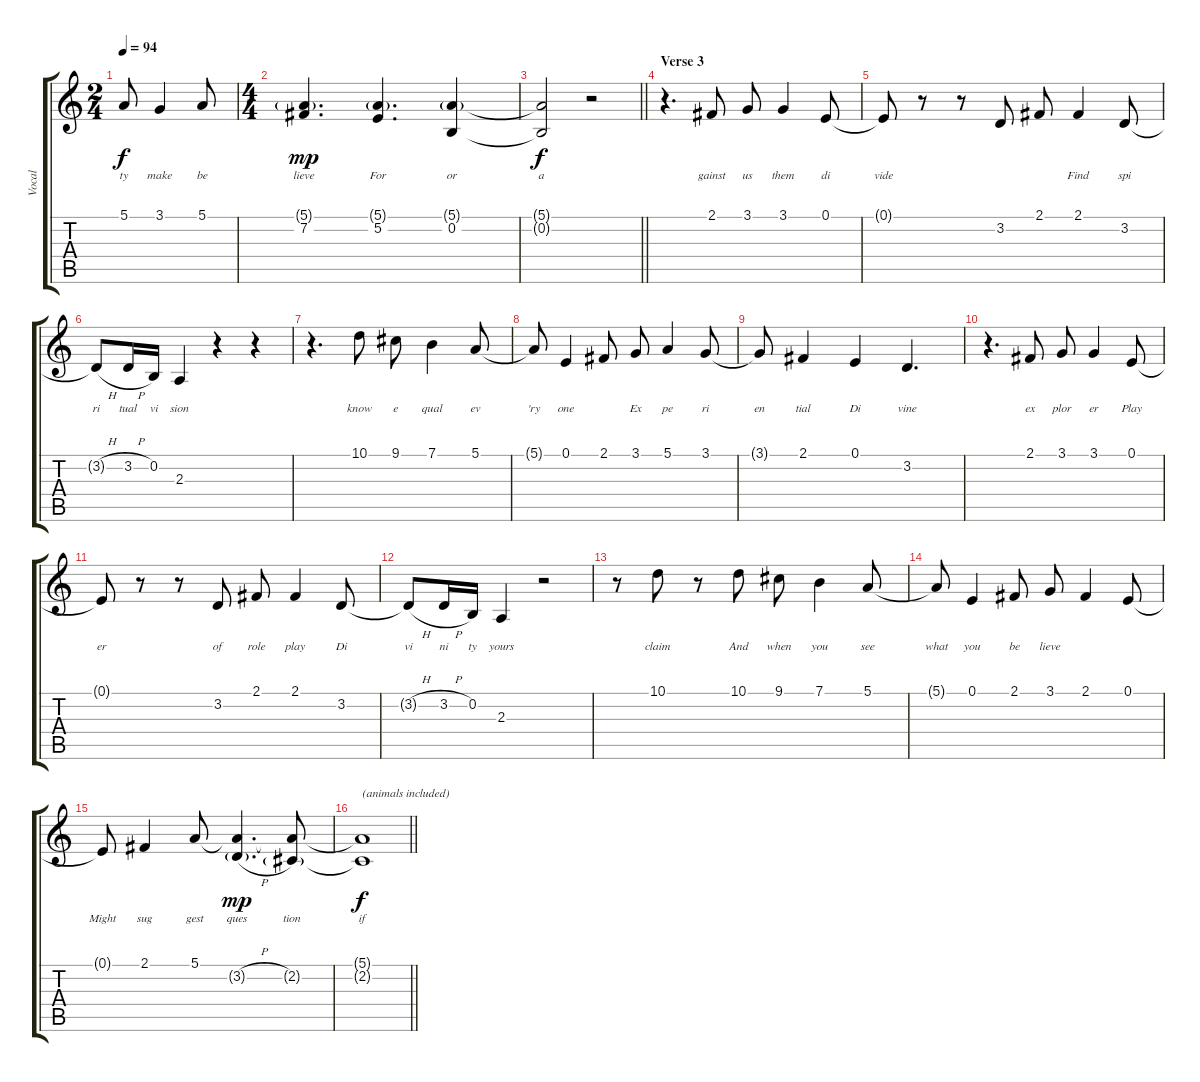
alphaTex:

\track ("Vocal" "Vocal") {instrument acousticgrandpiano}
\staff {score tabs}
\tuning (E4 B3 G3 D3 A2 E2) {hide}
\ts (2 4)
\tempo 94
\clef g2
\ks c
5.1.8{lyrics (0 "ty") lyrics (1 "") lyrics (2 "") lyrics (3 "") lyrics (4 "") dy f} 3.1.4{lyrics (0 "make") lyrics (1 "") lyrics (2 "") lyrics (3 "") lyrics (4 "")} 5.1.8{lyrics (0 "be") lyrics (1 "") lyrics (2 "") lyrics (3 "") lyrics (4 "")} |
\ts (4 4)
(5.1{g} 7.2).4{d lyrics (0 "lieve") lyrics (1 "") lyrics (2 "") lyrics (3 "") lyrics (4 "") dy mp} (5.1{g} 5.2).4{d lyrics (0 "For") lyrics (1 "") lyrics (2 "") lyrics (3 "") lyrics (4 "")} (5.1{g} 0.2).4{lyrics (0 "or") lyrics (1 "") lyrics (2 "") lyrics (3 "") lyrics (4 "")} |
\barLineRight lightlight
(5.1{t} 0.2{t}).2{lyrics (0 "a") lyrics (1 "") lyrics (2 "") lyrics (3 "") lyrics (4 "") dy f} r.2 |
\section ("" "Verse 3")
r.4{d} 2.1.8{lyrics (0 "gainst") lyrics (1 "") lyrics (2 "") lyrics (3 "") lyrics (4 "")} 3.1.8{lyrics (0 "us") lyrics (1 "") lyrics (2 "") lyrics (3 "") lyrics (4 "")} 3.1.4{lyrics (0 "them") lyrics (1 "") lyrics (2 "") lyrics (3 "") lyrics (4 "")} 0.1.8{lyrics (0 "di") lyrics (1 "") lyrics (2 "") lyrics (3 "") lyrics (4 "")} |
0.1{t}.8{lyrics (0 "vide") lyrics (1 "") lyrics (2 "") lyrics (3 "") lyrics (4 "")} r.8 r.8 3.2.8{lyrics (0 "") lyrics (1 "") lyrics (2 "") lyrics (3 "") lyrics (4 "")} 2.1.8{lyrics (0 "") lyrics (1 "") lyrics (2 "") lyrics (3 "") lyrics (4 "")} 2.1.4{lyrics (0 "Find") lyrics (1 "") lyrics (2 "") lyrics (3 "") lyrics (4 "")} 3.2.8{lyrics (0 "spi") lyrics (1 "") lyrics (2 "") lyrics (3 "") lyrics (4 "")} |
3.2{h t}.8{lyrics (0 "ri") lyrics (1 "") lyrics (2 "") lyrics (3 "") lyrics (4 "")} 3.2{h}.16{lyrics (0 "tual") lyrics (1 "") lyrics (2 "") lyrics (3 "") lyrics (4 "")} 0.2.16{lyrics (0 "vi") lyrics (1 "") lyrics (2 "") lyrics (3 "") lyrics (4 "")} 2.3.4{lyrics (0 "sion") lyrics (1 "") lyrics (2 "") lyrics (3 "") lyrics (4 "")} r.4 r.4 |
r.4{d} 10.1.8{lyrics (0 "know") lyrics (1 "") lyrics (2 "") lyrics (3 "") lyrics (4 "")} 9.1.8{lyrics (0 "e") lyrics (1 "") lyrics (2 "") lyrics (3 "") lyrics (4 "")} 7.1.4{lyrics (0 "qual") lyrics (1 "") lyrics (2 "") lyrics (3 "") lyrics (4 "")} 5.1.8{lyrics (0 "ev") lyrics (1 "") lyrics (2 "") lyrics (3 "") lyrics (4 "")} |
5.1{t}.8{lyrics (0 "'ry") lyrics (1 "") lyrics (2 "") lyrics (3 "") lyrics (4 "")} 0.1.4{lyrics (0 "one") lyrics (1 "") lyrics (2 "") lyrics (3 "") lyrics (4 "")} 2.1.8{lyrics (0 "") lyrics (1 "") lyrics (2 "") lyrics (3 "") lyrics (4 "")} 3.1.8{lyrics (0 "Ex") lyrics (1 "") lyrics (2 "") lyrics (3 "") lyrics (4 "")} 5.1.4{lyrics (0 "pe") lyrics (1 "") lyrics (2 "") lyrics (3 "") lyrics (4 "")} 3.1.8{lyrics (0 "ri") lyrics (1 "") lyrics (2 "") lyrics (3 "") lyrics (4 "")} |
3.1{t}.8{lyrics (0 "en") lyrics (1 "") lyrics (2 "") lyrics (3 "") lyrics (4 "")} 2.1.4{lyrics (0 "tial") lyrics (1 "") lyrics (2 "") lyrics (3 "") lyrics (4 "")} 0.1.4{lyrics (0 "Di") lyrics (1 "") lyrics (2 "") lyrics (3 "") lyrics (4 "")} 3.2.4{d lyrics (0 "vine") lyrics (1 "") lyrics (2 "") lyrics (3 "") lyrics (4 "")} |
r.4{d} 2.1.8{lyrics (0 "ex") lyrics (1 "") lyrics (2 "") lyrics (3 "") lyrics (4 "")} 3.1.8{lyrics (0 "plor") lyrics (1 "") lyrics (2 "") lyrics (3 "") lyrics (4 "")} 3.1.4{lyrics (0 "er") lyrics (1 "") lyrics (2 "") lyrics (3 "") lyrics (4 "")} 0.1.8{lyrics (0 "Play") lyrics (1 "") lyrics (2 "") lyrics (3 "") lyrics (4 "")} |
0.1{t}.8{lyrics (0 "er") lyrics (1 "") lyrics (2 "") lyrics (3 "") lyrics (4 "")} r.8 r.8 3.2.8{lyrics (0 "of") lyrics (1 "") lyrics (2 "") lyrics (3 "") lyrics (4 "")} 2.1.8{lyrics (0 "role") lyrics (1 "") lyrics (2 "") lyrics (3 "") lyrics (4 "")} 2.1.4{lyrics (0 "play") lyrics (1 "") lyrics (2 "") lyrics (3 "") lyrics (4 "")} 3.2.8{lyrics (0 "Di") lyrics (1 "") lyrics (2 "") lyrics (3 "") lyrics (4 "")} |
3.2{h t}.8{lyrics (0 "vi") lyrics (1 "") lyrics (2 "") lyrics (3 "") lyrics (4 "")} 3.2{h}.16{lyrics (0 "ni") lyrics (1 "") lyrics (2 "") lyrics (3 "") lyrics (4 "")} 0.2.16{lyrics (0 "ty") lyrics (1 "") lyrics (2 "") lyrics (3 "") lyrics (4 "")} 2.3.4{lyrics (0 "yours") lyrics (1 "") lyrics (2 "") lyrics (3 "") lyrics (4 "")} r.2 |
r.8 10.1.8{lyrics (0 "claim") lyrics (1 "") lyrics (2 "") lyrics (3 "") lyrics (4 "")} r.8 10.1.8{lyrics (0 "And") lyrics (1 "") lyrics (2 "") lyrics (3 "") lyrics (4 "")} 9.1.8{lyrics (0 "when") lyrics (1 "") lyrics (2 "") lyrics (3 "") lyrics (4 "")} 7.1.4{lyrics (0 "you") lyrics (1 "") lyrics (2 "") lyrics (3 "") lyrics (4 "")} 5.1.8{lyrics (0 "see") lyrics (1 "") lyrics (2 "") lyrics (3 "") lyrics (4 "")} |
5.1{t}.8{lyrics (0 "what") lyrics (1 "") lyrics (2 "") lyrics (3 "") lyrics (4 "")} 0.1.4{lyrics (0 "you") lyrics (1 "") lyrics (2 "") lyrics (3 "") lyrics (4 "")} 2.1.8{lyrics (0 "be") lyrics (1 "") lyrics (2 "") lyrics (3 "") lyrics (4 "")} 3.1.8{lyrics (0 "lieve") lyrics (1 "") lyrics (2 "") lyrics (3 "") lyrics (4 "")} 2.1.4{lyrics (0 "") lyrics (1 "") lyrics (2 "") lyrics (3 "") lyrics (4 "")} 0.1.8{lyrics (0 "") lyrics (1 "") lyrics (2 "") lyrics (3 "") lyrics (4 "")} |
0.1{t}.8{lyrics (0 "Might") lyrics (1 "") lyrics (2 "") lyrics (3 "") lyrics (4 "")} 2.1.4{lyrics (0 "sug") lyrics (1 "") lyrics (2 "") lyrics (3 "") lyrics (4 "")} 5.1.8{lyrics (0 "gest") lyrics (1 "") lyrics (2 "") lyrics (3 "") lyrics (4 "")} (5.1{t} 3.2{h g}).4{d lyrics (0 "ques") lyrics (1 "") lyrics (2 "") lyrics (3 "") lyrics (4 "") dy mp} (5.1{t} 2.2{g}).8{lyrics (0 "tion") lyrics (1 "") lyrics (2 "") lyrics (3 "") lyrics (4 "")} |
\barLineRight lightlight
(5.1{t} 2.2{t}).1{txt "(animals included)" lyrics (0 "if") lyrics (1 "") lyrics (2 "") lyrics (3 "") lyrics (4 "") dy f}
